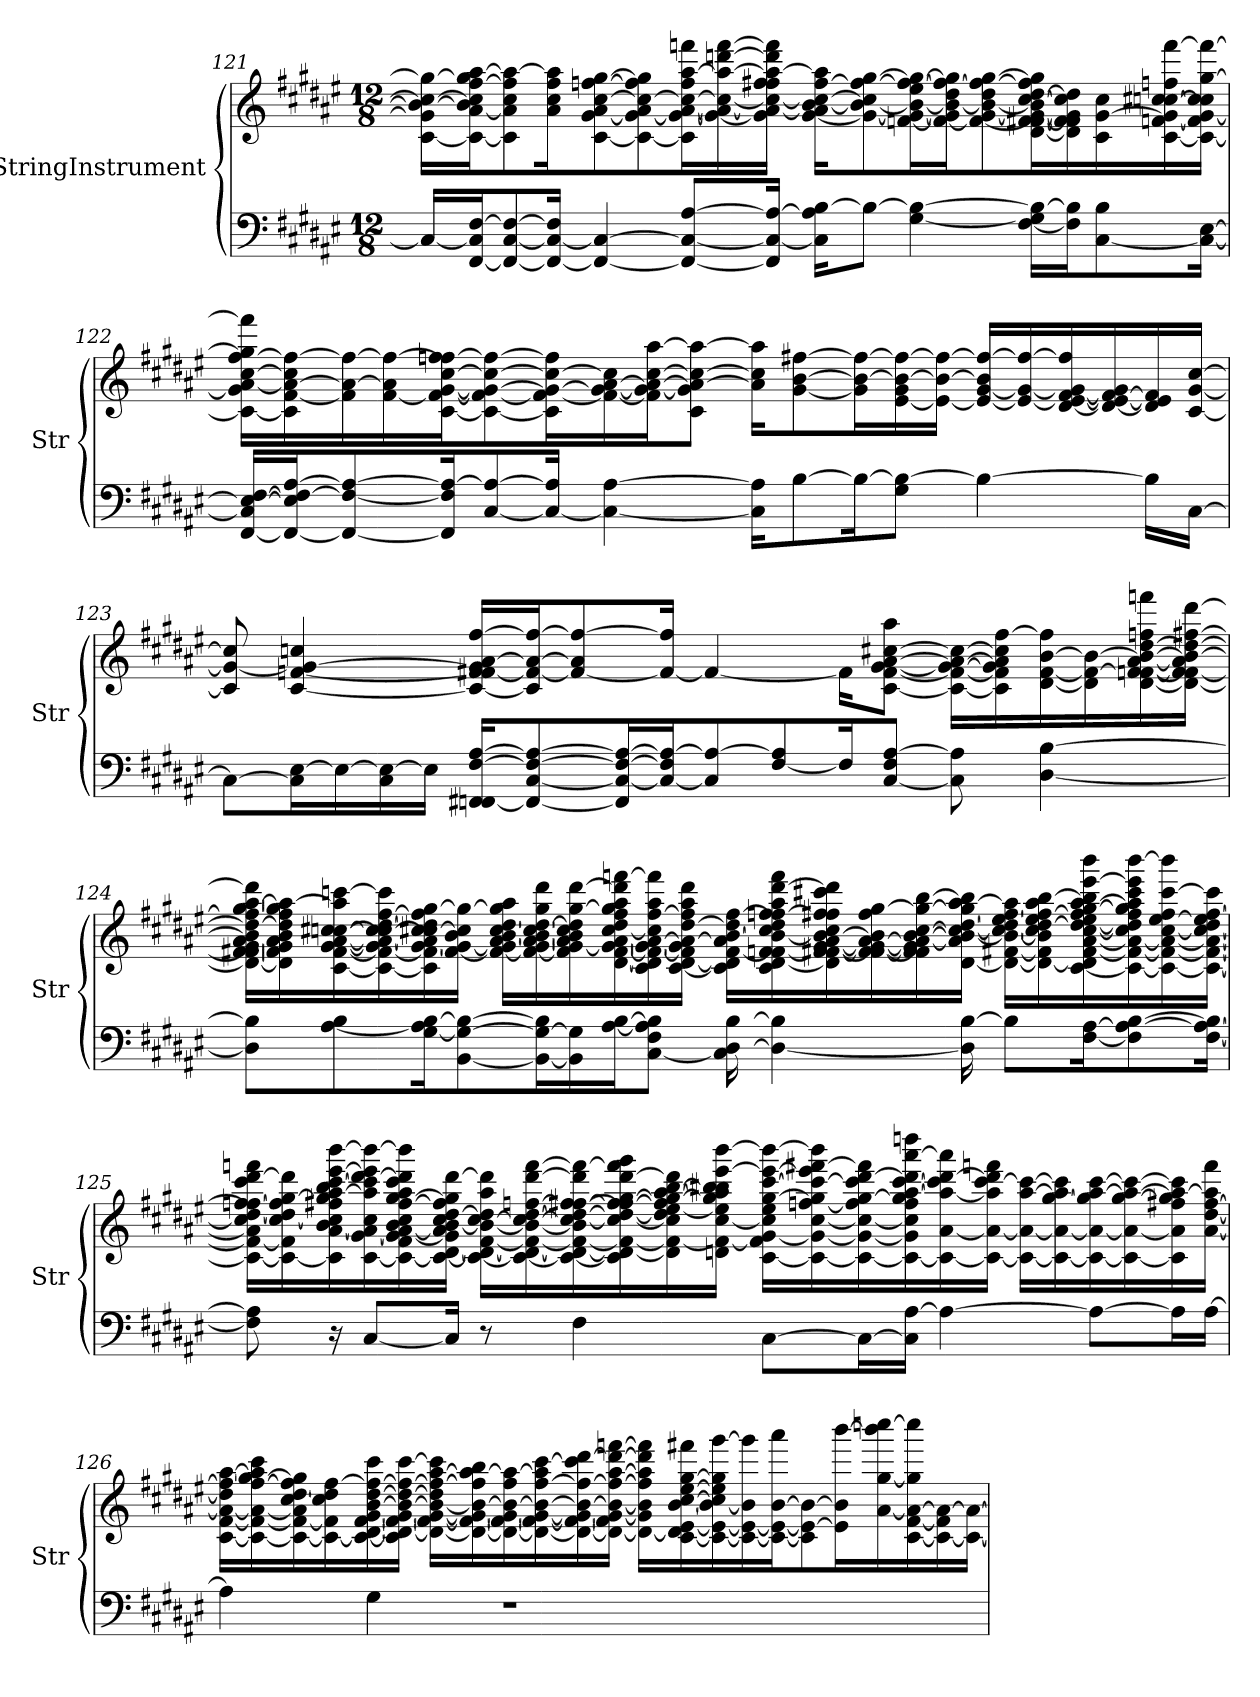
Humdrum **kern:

**kern	**kern
*part2	*part1
*staff2	*staff1
*I"StringInstrument	*I"StringInstrument
*I'Str	*I'Str
!!LO:LB:g=z
*clefF4	*clefG2
*k[f#c#g#d#a#e#]	*k[f#c#g#d#a#e#]
*M12/8	*M12/8
=121	=121
16C#/LL_	[16c#\ 16g#\] 16b\_ 16cc#\_ 16gg#\_LL
[16FF#/ 16C#/] [16F#/J	16c#\_ [16a#\ 16b\] 16cc#\] [16ff#\ 16gg#\] [16aa#\J
8FF#/_ [8C#/ 8F#/_	8c#\] 8a#\] 8cc#\ 8ff#\] 8aa#\_
16FF#/_ 16C#/_ 16F#/]Jk	16a#\ 16cc#\ 16ff#\ 16aa#\]K
4FF#/_ 4C#/_	[8c#\ [8g#\ 8a#\ [8cc#\ [8ffn\ [8gg#\
.	8c#\_ 8g#\_ 8a#\ 8cc#\_ 8ff\] 8gg#\]
8FF#/_ 8C#/_ [8A#/L	16c#\] 16g#\_ [16a#\ 16cc#\_ 16ff\ [16aa#\ 16fffn\L
.	16g#\_ 16a#\_ 16cc#\_ 16aa#\_ [16dddn\ [16fff\
16FF#/] 16C#/_ 16A#/_Jk	16g#\] 16a#\_ 16cc#\_ 16ff\ 16ff#X\ 16aa#\_ 16ddd\] 16fff\]JJ
16C#\] 16A#\] [16B\KL	[16g#\ 16a#\] [16b\ 16cc#\_ [16ff#\ 16aa#\]KL
8B\J_	8g#\_ 8b\_ 8cc#\] 8ff#\_ [8gg#\
[4G#\ 4B\_	[16fn\ 16g#\_ 16b\_ 16ee#\ 16ff#\_ 16gg#\_L
.	16f\_ 16g#\] 16b\_ 16dd#\ 16ff#\_ 16gg#\]J
.	8f\_ [8g#\ 8b\_ 8dd#\ 8ff#\_ [8gg#\
[16F#\ 16G#\] 16B\_LL	[16d#\ 16f\_ [16f#X\ 16g#\_ 16b\] [16cc#\ [16dd#\ 16ff#\] 16gg#\]L
16F#\] 16B\]J	16d#\] 16f\] 16f#\] 16g#\] 16cc#\] 16dd#\]
[8C#\ 8B\	16c#\ [16g#\ 16cc#\
.	[16c#\ [16fn\ 16g#\] [16ccn\ [16cc#X\ 16ffn\ [16fff\
16C#\_ [16E#\Jk	16c#\_ 16f\] [16g#\ 16cc\] 16cc#\] [16gg#\ 16fff\_JJ
!!LO:LB:g=z
=122	=122
[16FF#/ 16C#/] 16E#/_ [16F#/LL	16c#\_ 16g#\] [16a#\ [16cc#\ [16ff#\ 16gg#\] 16fff\]LL
16FF#/_ 16E#/] 16F#/_ [16A#/J	16c#\] [16f#\ 16a#\_ 16cc#\] 16ff#\_
8FF#/_ 8F#/_ 8A#/_	16f#\] 16a#\_ 16ff#\_
.	[16f#\ 16a#\] 16ff#\_
16FF#/] 16F#/] 16A#/_K	[16c#\ 16f#\_ [16g#\ [16cc#\ [16ffn\ 16ff#\]J
[8C#/ 8A#/_	8c#\_ 8f#\_ 8g#\_ 8cc#\_ 8ff\_
16C#/_ 16A#/]Jk	16c#\] 16f#\_ 16g#\_ 16cc#\_ 16ff\]L
4C#\_ [4A#\	16f#\_ 16g#\_ [16a#\ 16cc#\]
.	16f#\] 16g#\_ 16a#\_ [16cc#\ [16aa#\J
.	8c#\ 8g#\] 8a#\_ 8cc#\_ 8aa#\_J
16C#\] 16A#\]KL	16a#\] 16cc#\] 16aa#\]KL
[8B\	[8g#\ [8b\ [8ff#X\
16B\K_	16g#\] 16b\_ 16ff#\_L
8G#\ 8B\_J	[16e#\ 16g#\ 16b\_ 16ff#\_
.	16e#\_ 16b\_ 16ff#\_JJ
4B\_	16e#/_ [16g#/ 16b/] 16ff#/_LL
.	16e#/_ 16g#/_ 16ff#/_
.	[16d#/ 16e#/_ [16f#/ 16g#/] 16ff#/]
.	16d#/_ 16e#/_ 16f#/_ 16g#/
16B\LL]	16d#/] 16e#/] 16f#/]
[16C#\JJ	[16c#/ [16g#/ [16cc#/JJ
!!LO:LB:g=z
=123	=123
8C#\L_	8c#/] 8g#/_ 8cc#/]
16C#\] [16E#\L	[4c#/ [4fn/ 4g#/_ 4ccn/
16E#\_	.
16C#\ 16E#\_	.
16E#\JJ]	.
16FFn/ [16FF#X/ [16F#/ [16A#/KL	16c#/_ 16f/] [16f#X/ 16g#/] [16a#/ [16ff#/LL
8FF#/_ [8C#/ 8F#/_ 8A#/_	16c#/] 16f#/_ 16a#/_ 16ff#/_J
.	8f#/_ 8a#/] 8ff#/_
16FF#/] 16C#/_ 16F#/_ 16A#/_L	.
16C#/_ 16F#/] 16A#/_J	16f#/_ 16ff#/]Jk
8C#/] 8A#/_	4f#/_
[8F#/ 8A#/]	.
16F#/K]	16f#\KL]
[8C#/ 8F#/ [8A#/J	[8c#\ [8f#\ [8g#\ [8a#\ [8cc#X\ 8aa#\J
8C#\] 8A#\]	16c#\_ 16f#\_ 16g#\_ 16a#\_ 16cc#\_LL
.	16c#\] 16f#\] 16g#\] 16a#\] 16cc#\] [16ff#\
[4D#\ [4B\	[16d#\ [16f#\ [16b\ 16ff#\]
.	16d#\] 16f#\_ 16b\_
.	[16d#\ [16fn\ 16f#\_ [16a#\ 16b\_ [16dd#\ 16ffn\ 16fffn\
.	16d#\_ 16f\_ 16f#\] 16a#\] 16b\_ 16dd#\_ [16ff#X\ [16ddd#\JJ
!!LO:LB:g=z
=124	=124
8D#\] 8B\]L	16d#\_ 16f\] [16f#X\ [16g#\ [16a#\ 16b\] 16dd#\_ 16ff#\_ [16gg#\ [16aa#\ 16ddd#\]LL
.	16d#\] 16f#\] 16g#\] 16a#\] 16b\ 16dd#\] 16ff#\] 16gg#\] 16aa#\_
[8A#\ 8B\	[16c#\ [16f#\ [16g#\ [16a#\ [16ccn\ [16cc#X\ 16aa#\] [16cccn\
.	16c#\_ 16f#\_ 16g#\] 16a#\_ 16cc\_ 16cc#\] [16dd#\ [16ff#\ 16ccc\]
[16G#\ 16A#\] [16B\K	16c#\] 16f#\] [16g#\ 16a#\] 16cc\] [16cc#X\ 16dd#\] 16ff#\] [16gg#\
[8BB\ 8G#\_ 8B\_	[16f#\ 16g#\_ 16b\ 16cc#\] 16gg#\_JJ
.	16f#\_ 16g#\] 16a#\ [16b\ [16cc#\ 16dd#\ 16gg#\] 16aa#\LL
16BB\_ 16G#\_ 16B\]L	16f#\_ 16g#\ [16a#\ 16b\_ 16cc#\_ [16dd#\ 16gg#\ 16ddd#\
16BB\] 16G#\]	16f#\] [16g#\ 16a#\] 16b\] 16cc#\] 16dd#\] [16gg#\ [16ddd#\
[16A#\ [16B\J	[16d#\ [16f#\ 16g#\_ [16a#\ [16cc#\ 16dd#\ 16ff#\ 16gg#\] 16aa#\ 16ddd#\] [16fffn\
[8C#\ 8F#\ 8A#\] 8B\]J	16c#\ 16d#\] 16f#\_ 16g#\_ 16a#\_ 16cc#\] [16ff#\ 16aa#\ 16fff\]
.	[16c#\ [16d#\ 16f#\] 16g#\] 16a#\_ [16dd#\ 16ff#\] 16aa#\ 16ddd#\JJ
16C#\] [16D#\ [16B\	16c#\] 16d#\] [16f#\ 16a#\] [16b\ 16dd#\] [16ff#\LL
4D#\_ 4B\]	16c#\ [16d#\ [16fn\ 16f#\] 16b\_ 16cc#\ 16dd#\ [16ffn\ 16ff#\] 16aa#\ [16ddd#\ 16fff\
.	16d#\] 16f\_ [16f#X\ [16g#\ 16a#\ 16b\_ 16cc#\ 16ff\] 16ff#X\ 16ccc#X\ 16ddd#\]
.	16f\_ 16f#\_ 16g#\_ [16a#\ 16b\] 16ff#\ [16gg#\
.	16f\] 16f#\] 16g#\] 16a#\_ [16b\ [16cc#\ 16gg#\_ [16bb\
16D#\] [16B\	[16d#\ 16a#\] 16b\_ 16cc#\_ [16dd#\ 16gg#\] [16aa#\ 16bb\]JJ
8B\L]	16d#\_ [16f#X\ 16b\_ 16cc#\_ 16dd#\] [16ee#\ 16ff#\ 16aa#\]LL
.	16d#\_ 16f#\] 16b\] 16cc#\] [16dd#\ 16ee#\] [16ff#\ 16aa#\ [16bb\
[16F#\ [16A#\K	[16c#\ 16d#\] [16f#\ [16a#\ [16cc#\ 16dd#\_ 16ee#\ 16ff#\] [16gg#\ [16aa#\ 16bb\] [16eee#\ 16bbb\
8F#\] 8A#\_ [8B\	16c#\_ 16f#\_ 16a#\_ 16cc#\] 16dd#\] 16ff#\ 16gg#\] 16aa#\] 16ccc#\ 16eee#\] [16bbb\
.	16c#\_ 16f#\_ 16a#\_ [16cc#\ [16ee#\ 16ff#\ [16ccc#\ 16bbb\]
[16F#\ 16A#\_ 16B\]Jk	16c#\_ 16f#\_ 16a#\_ 16cc#\_ 16dd#\ 16ee#\] [16ff#\ 16ccc#\]JJ
!!LO:LB:g=z
=125	=125
8F#\] 8A#\]	16c#\_ 16f#\_ 16a#\] 16cc#\] [16dd#\ [16ffn\ 16ff#\] 16ccc#\ [16ddd#\ 16fffn\LL
.	16c#\_ 16f#\] [16cc#\ 16dd#\] 16ff\] [16gg#\ 16ddd#\]
16r	16c#\] [16a#\ 16b\ 16cc#\] 16ff#X\ 16gg#\] [16aa#\ 16bb\ [16ccc#\ [16eee#\ [16bbb\
[8C#/L	[16c#\ [16g#\ 16a#\] 16cc#\ 16aa#\] 16ccc#\] [16ddd#\ 16eee#\] 16bbb\_
.	16c#\_ 16f#\ 16g#\_ [16a#\ 16b\ 16cc#\ [16ff#\ [16gg#\ 16aa#\ 16ccc#\ 16ddd#\] 16bbb\]
16C#/Jk]	16c#\_ [16d#\ 16g#\] 16a#\] [16b\ 16cc#\ [16dd#\ 16ff#\] 16gg#\] [16ddd#\JJ
8r	16c#\_ 16d#\_ [16f#\ 16b\_ [16cc#\ 16dd#\] 16aa#\ 16ddd#\]LL
.	16c#\_ 16d#\_ 16f#\_ 16b\_ 16cc#\_ [16dd#\ [16ffn\ [16ddd#\ [16fff\
4F#\	16c#\_ 16d#\_ 16f#\_ 16b\] 16cc#\_ 16dd#\_ 16ff\_ [16ff#X\ 16ddd#\] 16fff\_
.	16c#\] 16d#\_ 16f#\_ 16cc#\_ 16dd#\_ 16ff\] 16ff#\_ [16gg#\ [16ddd#\ 16fff\] 16ggg#\
.	16d#\] 16f#\_ 16cc#\] 16dd#\] [16ee#\ 16ff#\] 16gg#\_ [16aa#\ [16bb\ 16ddd#\]
.	16dn\ 16f#\_ [16cc#\ 16ee#\] 16gg#\] 16aa#\] 16bb\] 16bb#X\ [16eee#\ [16bbb\JJ
[8C#\L	[16c#\ 16f#\] [16g#\ 16cc#\] 16ee#\ [16gg#\ [16ccc#\ 16eee#\_ 16bbb\_LL
.	16c#\_ 16g#\_ [16cc#\ [16ffn\ 16gg#\] 16ccc#\_ 16eee#\] [16fff#X\ 16bbb\]
16C#\L_	16c#\_ 16g#\_ 16cc#\_ 16ff\] [16gg#\ 16ccc#\] [16ddd#\ 16fff#\]
16C#\] [16A#\JJ	16c#\_ 16g#\] 16cc#\] 16ff\ 16gg#\] [16aa#\ [16ccc#\ 16ddd#\] [16aaa#\ 16ddddn\
4A#\_	16c#\_ [16a#\ 16aa#\_ 16ccc#\] [16ddd#\ 16aaa#\]
.	16c#\_ 16a#\_ 16aa#\] [16ccc#\ 16ddd#\] 16fffn\JJ
.	16c#\_ 16a#\_ [16aa#\ 16ccc#\_LL
.	16c#\_ 16a#\_ [16gg#\ 16aa#\] 16ccc#\]
8A#\L_	16c#\_ 16a#\_ 16gg#\] [16aa#\ [16ccc#\
.	16c#\_ 16a#\_ [16gg#\ 16aa#\_ 16ccc#\_
16A#\L]	16c#\] 16a#\] 16ff#X\ 16gg#\] 16aa#\_ 16ccc#\]
[16A#\JJ	[16a#\ [16dd#\ [16ff#\ 16aa#\] 16fff\JJ
!!LO:PB:g=z
=126	=126
4A#\]	[16c#\ [16f#\ 16a#\_ 16dd#\] 16ff#\_ [16aa#\LL
.	16c#\_ 16f#\_ 16a#\_ 16ff#\_ [16gg#\ 16aa#\] 16ccc#\
.	16c#\_ 16f#\_ 16a#\] [16cc#\ 16dd#\ 16ff#\] 16gg#\]
.	16c#\_ 16f#\] 16cc#\] 16dd#\ [16ff#\
4G#\	16c#\_ [16d#\ [16f#\ [16g#\ [16b\ [16dd#\ 16ff#\_ 16ccc#\
.	16c#\] 16d#\_ 16f#\_ 16g#\_ 16b\_ 16dd#\_ 16ff#\_ [16ccc#\JJ
.	16d#\_ 16f#\_ 16g#\_ 16b\_ 16dd#\] 16ff#\_ [16aa#\ 16ccc#\]LL
.	16d#\_ 16f#\_ 16g#\_ 16b\_ 16ff#\] 16aa#\_ 16bb\
1r	16d#\_ 16f#\_ 16g#\_ 16b\_ 16ff#\ 16aa#\_
.	16d#\_ 16f#\_ 16g#\_ 16b\_ [16ff#\ 16aa#\] [16ccc#\
.	16d#\_ 16f#\_ 16g#\_ 16b\_ 16ff#\_ 16ccc#\] [16ddd#\
.	16d#\_ 16f#\] 16g#\_ 16b\_ 16ff#\_ [16aa#\ 16ddd#\_ [16fffn\JJ
.	16d#\_ 16g#\] 16b\] 16ff#\] 16aa#\] 16ddd#\] 16fff\]LL
.	[16c#\ 16d#\] [16e#\ [16b\ [16cc#\ [16ee#\ [16gg#\ 16fff#X\
.	16c#\_ 16e#\_ 16b\_ 16cc#\] 16ee#\] 16gg#\] [16ggg#\
.	16c#\_ 16e#\_ 16b\] 16ggg#\]
.	16c#\_ 16e#\_ [16b\ 16aaa#\J
.	8c#\] 8e#\_ 8b\_
.	16e#\] 16b\] [16bbb\L
.	[16a#\ [16gg#\ 16bbb\] [16ccccn\
.	[16c#\ [16f#\ 16a#\_ 16gg#\] 16cccc\]
.	16c#\_ 16f#\] 16a#\_
.	16c#\_ 16a#\_JJ
=	=
*-	*-
